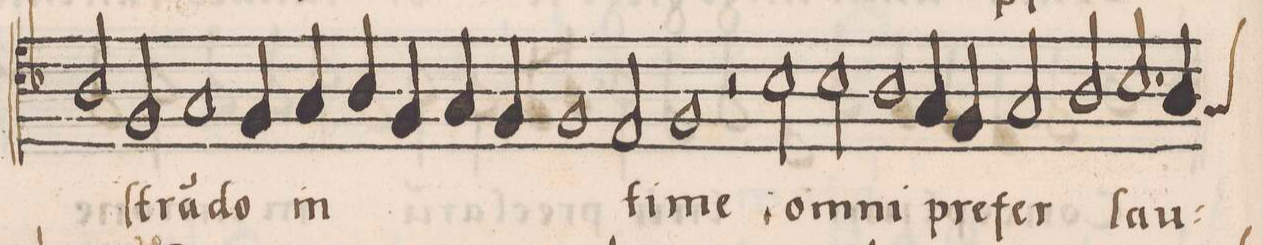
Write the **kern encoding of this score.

**kern	**text	**text
*I"ALTVS	*	*
*clefC4	*	*
*k[b-]	*	*
*met(C)	*	*
*M2/1	*	*
2A/	.	.
2F/	-ſtra(n)-	.
=43-	=43-	=43-
1G	-do	.
4F/	in-	.
4G/	.	.
4A/	.	.
4F/	.	.
=44-	=44-	=44-
4G/	.	.
4F/	.	.
1F	.	.
2E/	-ti-	.
=45-	=45-	=45-
1F	-me	.
2r	.	.
2B-\	om-	.
=46-	=46-	=46-
2B-\	-ni	.
1A	.	.
4G/	pre-	.
4F/	.	.
=47-	=47-	=47-
2G/	-fer	.
2A/	.	.
2.B-/	lau-	.
*custos:G	*	*
4A/	.	.
=48-	=48-	=48-
*-	*-	*-
